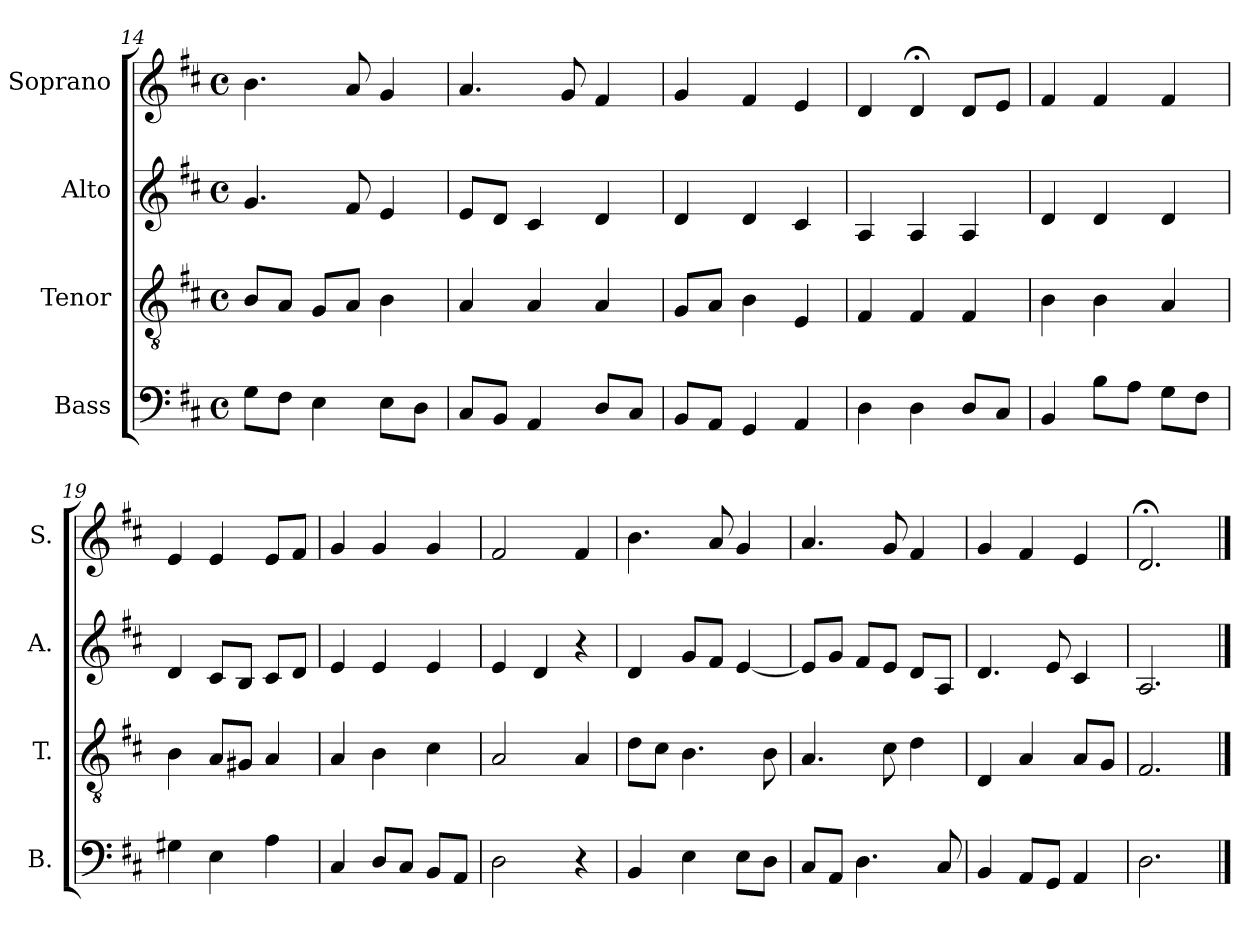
**kern	**kern	**kern	**kern
*part4	*part3	*part2	*part1
*staff4	*staff3	*staff2	*staff1
*I"Bass	*I"Tenor	*I"Alto	*I"Soprano
*I'B.	*I'T.	*I'A.	*I'S.
!!LO:PB:g=z
*clefF4	*clefGv2	*clefG2	*clefG2
*k[f#c#]	*k[f#c#]	*k[f#c#]	*k[f#c#]
*D:	*D:	*D:	*D:
*M4/4	*M4/4	*M4/4	*M4/4
*met(c)	*met(c)	*met(c)	*met(c)
=14	=14	=14	=14
8G\L	8B/L	4.g/	4.b\
8F#\J	8A/J	.	.
4E\	8G/L	.	.
.	8A/J	8f#/	8a/
8E\L	4B\	4e/	4g/
8D\J	.	.	.
=15	=15	=15	=15
8C#/L	4A/	8e/L	4.a/
8BB/J	.	8d/J	.
4AA/	4A/	4c#/	.
.	.	.	8g/
8D/L	4A/	4d/	4f#/
8C#/J	.	.	.
=16	=16	=16	=16
8BB/L	8G/L	4d/	4g/
8AA/J	8A/J	.	.
4GG/	4B\	4d/	4f#/
4AA/	4E/	4c#/	4e/
=17	=17	=17	=17
4D\	4F#/	4A/	4d/
4D\	4F#/	4A/	4d;</
8D/L	4F#/	4A/	8d/L
8C#/J	.	.	8e/J
!!LO:LB:g=z
=18	=18	=18	=18
4BB/	4B\	4d/	4f#/
8B\L	4B\	4d/	4f#/
8A\J	.	.	.
8G\L	4A/	4d/	4f#/
8F#\J	.	.	.
=19	=19	=19	=19
4G#X\	4B\	4d/	4e/
4E\	8A/L	8c#/L	4e/
.	8G#X/J	8B/J	.
4A\	4A/	8c#/L	8e/L
.	.	8d/J	8f#/J
=20	=20	=20	=20
4C#/	4A/	4e/	4g/
8D/L	4B\	4e/	4g/
8C#/J	.	.	.
8BB/L	4c#\	4e/	4g/
8AA/J	.	.	.
=21	=21	=21	=21
2D\	2A/	4e/	2f#/
.	.	4d/	.
4r	4A/	4r	4f#/
!!LO:LB:g=z
=22	=22	=22	=22
4BB/	8d\L	4d/	4.b\
.	8c#\J	.	.
4E\	4.B\	8g/L	.
.	.	8f#/J	8a/
8E\L	.	[4e/	4g/
8D\J	8B\	.	.
=23	=23	=23	=23
8C#/L	4.A/	8e/L]	4.a/
8AA/J	.	8g/J	.
4.D\	.	8f#/L	.
.	8c#\	8e/J	8g/
.	4d\	8d/L	4f#/
8C#/	.	8A/J	.
=24	=24	=24	=24
4BB/	4D/	4.d/	4g/
8AA/L	4A/	.	4f#/
8GG/J	.	8e/	.
4AA/	8A/L	4c#/	4e/
.	8G/J	.	.
=25	=25	=25	=25
2.D\	2.F#/	2.A/	2.d;</
==	==	==	==
*-	*-	*-	*-
